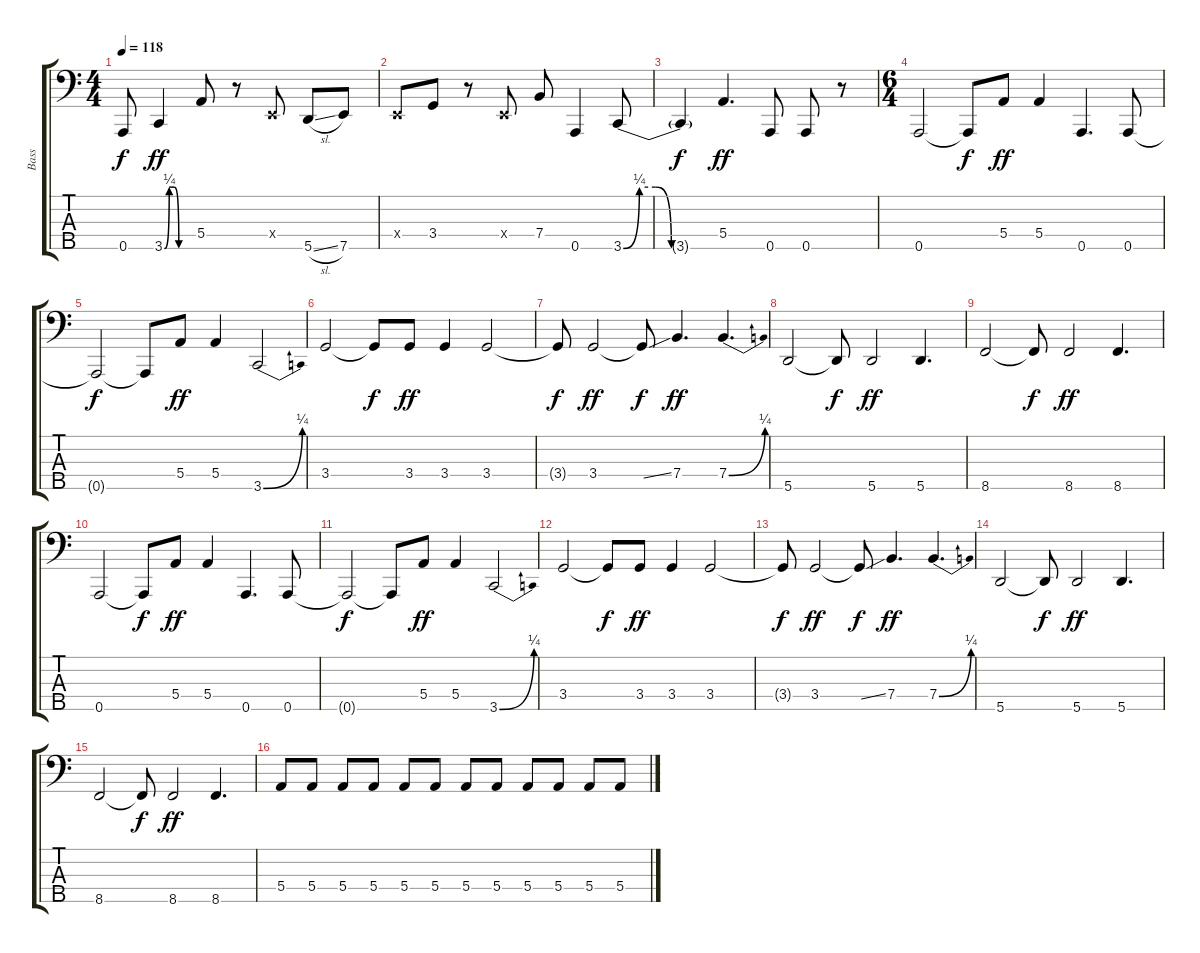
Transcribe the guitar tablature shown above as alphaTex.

\track ("Bass" "Bass") {instrument electricbassfinger}
\staff {score tabs}
\tuning (G2 D2 A1 E1 A0) {hide}
\ts (4 4)
\tempo 118
\clef f4
\ks c
0.5{t}.8{dy f} 3.5{be (custom 0 0 10 1 20 1 30 0 60 0)}.4{dy ff} 5.4.8 r.8 0.4{x}.8 5.5{sl}.8 7.5.8 |
0.4{x}.8 3.4.8 r.8 0.4{x}.8 7.4.8 0.5.4 3.5{be (custom 0 0 10 1 20 1 30 0 60 0)}.8 |
3.5{t}.4{dy f} 5.4.4{d dy ff} 0.5.8 0.5.8 r.8 |
\ts (6 4)
0.5.2 0.5{t}.8{dy f} 5.4.8{dy ff} 5.4.4 0.5.4{d} 0.5.8 |
0.5{t}.2{dy f} 0.5{t}.8 5.4.8{dy ff} 5.4.4 3.5{be (bend 0 0 60 1)}.2 |
3.4.2 3.4{t}.8{dy f} 3.4.8{dy ff} 3.4.4 3.4.2 |
3.4{t}.8{dy f} 3.4.2{dy ff} 3.4{ss t}.8{dy f} 7.4.4{d dy ff} 7.4{be (bend 0 0 60 1)}.4{d} |
5.5.2 5.5{t}.8{dy f} 5.5.2{dy ff} 5.5.4{d} |
8.5.2 8.5{t}.8{dy f} 8.5.2{dy ff} 8.5.4{d} |
0.5.2 0.5{t}.8{dy f} 5.4.8{dy ff} 5.4.4 0.5.4{d} 0.5.8 |
0.5{t}.2{dy f} 0.5{t}.8 5.4.8{dy ff} 5.4.4 3.5{be (bend 0 0 60 1)}.2 |
3.4.2 3.4{t}.8{dy f} 3.4.8{dy ff} 3.4.4 3.4.2 |
3.4{t}.8{dy f} 3.4.2{dy ff} 3.4{ss t}.8{dy f} 7.4.4{d dy ff} 7.4{be (bend 0 0 60 1)}.4{d} |
5.5.2 5.5{t}.8{dy f} 5.5.2{dy ff} 5.5.4{d} |
8.5.2 8.5{t}.8{dy f} 8.5.2{dy ff} 8.5.4{d} |
\section ("" "")
5.4.8 5.4.8 5.4.8 5.4.8 5.4.8 5.4.8 5.4.8 5.4.8 5.4.8 5.4.8 5.4.8 5.4.8
